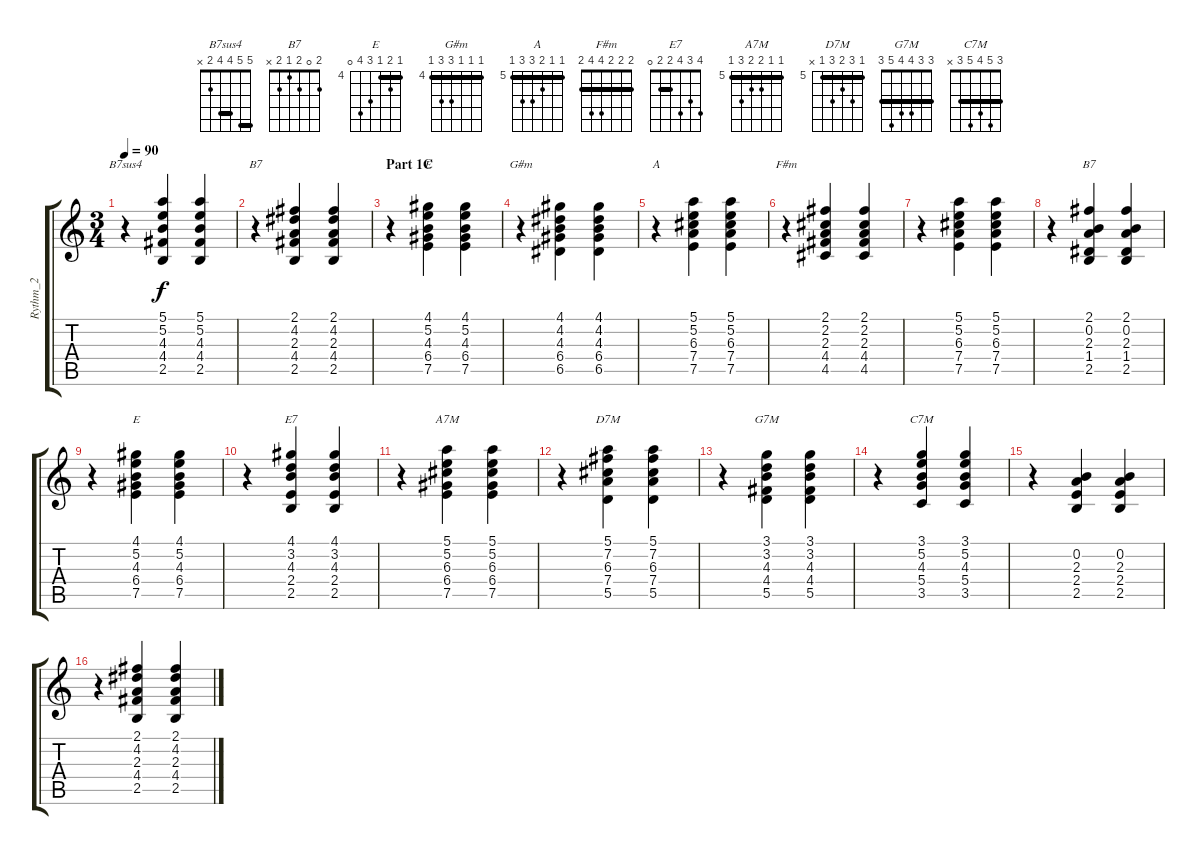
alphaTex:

\track ("Rythm_2" "Rythm_2") {instrument acousticguitarnylon}
\staff {score tabs}
\tuning (E4 B3 G3 D3 A2 E2) {hide}
\chord ("B7sus4" 5 5 4 4 2 x) {barre (4 5)}
\chord ("B7" 2 4 2 4 2 x) {barre 2}
\chord ("E" 4 5 4 6 7 x) {firstfret 4 barre 4}
\chord ("G#m" 4 4 4 6 6 4) {firstfret 4 barre 4}
\chord ("A" 5 5 6 7 7 5) {firstfret 5 barre 5}
\chord ("F#m" 2 2 2 4 4 2) {barre 2}
\chord ("B7" 2 0 2 1 2 x)
\chord ("E" 4 5 4 6 7 0) {firstfret 4 barre 4}
\chord ("E7" 4 3 4 2 2 0) {barre 2}
\chord ("A7M" 5 5 6 6 7 5) {firstfret 5 barre 5}
\chord ("D7M" 5 7 6 7 5 x) {firstfret 5 barre 5}
\chord ("G7M" 3 3 4 4 5 3) {barre 3}
\chord ("C7M" 3 5 4 5 3 x) {barre 3}
\ts (3 4)
\tempo 90
\clef g2
\ks c
r.4{ch "B7sus4" dy f} (5.1 5.2 4.3 4.4 2.5).4 (5.1 5.2 4.3 4.4 2.5).4 |
r.4{ch "B7"} (2.1 4.2 2.3 4.4 2.5).4 (2.1 4.2 2.3 4.4 2.5).4 |
\section ("" "Part 1C")
r.4 (4.1 5.2 4.3 6.4 7.5).4{ch "E"} (4.1 5.2 4.3 6.4 7.5).4 |
r.4{ch "G#m"} (4.1 4.2 4.3 6.4 6.5).4 (4.1 4.2 4.3 6.4 6.5).4 |
r.4{ch "A"} (5.1 5.2 6.3 7.4 7.5).4 (5.1 5.2 6.3 7.4 7.5).4 |
r.4{ch "F#m"} (2.1 2.2 2.3 4.4 4.5).4 (2.1 2.2 2.3 4.4 4.5).4 |
r.4 (5.1 5.2 6.3 7.4 7.5).4 (5.1 5.2 6.3 7.4 7.5).4 |
r.4 (2.1 0.2 2.3 1.4 2.5).4{ch "B7"} (2.1 0.2 2.3 1.4 2.5).4 |
r.4 (4.1 5.2 4.3 6.4 7.5).4{ch "E"} (4.1 5.2 4.3 6.4 7.5).4 |
r.4 (4.1 3.2 4.3 2.4 2.5).4{ch "E7"} (4.1 3.2 4.3 2.4 2.5).4 |
r.4 (5.1 5.2 6.3 6.4 7.5).4{ch "A7M"} (5.1 5.2 6.3 6.4 7.5).4 |
r.4 (5.1 7.2 6.3 7.4 5.5).4{ch "D7M"} (5.1 7.2 6.3 7.4 5.5).4 |
r.4 (3.1 3.2 4.3 4.4 5.5).4{ch "G7M"} (3.1 3.2 4.3 4.4 5.5).4 |
r.4 (3.1 5.2 4.3 5.4 3.5).4{ch "C7M"} (3.1 5.2 4.3 5.4 3.5).4 |
r.4 (0.2 2.3 2.4 2.5).4 (0.2 2.3 2.4 2.5).4 |
r.4 (2.1 4.2 2.3 4.4 2.5).4 (2.1 4.2 2.3 4.4 2.5).4
